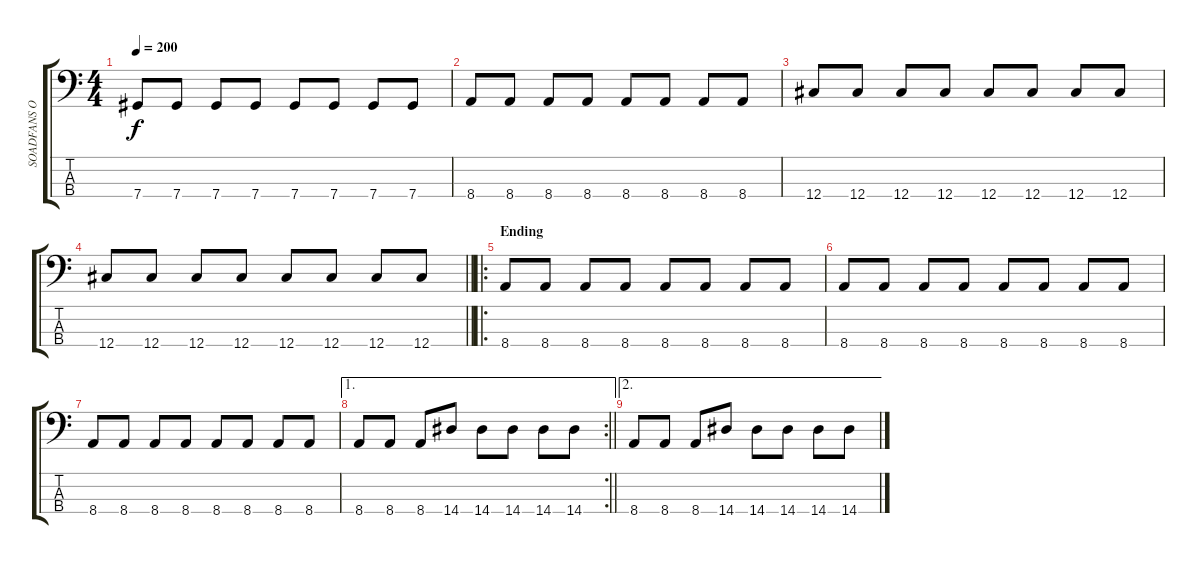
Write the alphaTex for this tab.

\track ("SOADFANS Owns.  (Bass Track)" "SOADFANS O") {instrument electricbassfinger}
\staff {score tabs}
\tuning (Gb2 Db2 Ab1 Db1) {hide}
\ts (4 4)
\tempo 200
\clef f4
\ks c
7.4.8{dy f} 7.4.8 7.4.8 7.4.8 7.4.8 7.4.8 7.4.8 7.4.8 |
8.4.8 8.4.8 8.4.8 8.4.8 8.4.8 8.4.8 8.4.8 8.4.8 |
12.4.8 12.4.8 12.4.8 12.4.8 12.4.8 12.4.8 12.4.8 12.4.8 |
\barLineRight lightlight
12.4.8 12.4.8 12.4.8 12.4.8 12.4.8 12.4.8 12.4.8 12.4.8 |
\ro
\section ("" "Ending")
8.4.8 8.4.8 8.4.8 8.4.8 8.4.8 8.4.8 8.4.8 8.4.8 |
8.4.8 8.4.8 8.4.8 8.4.8 8.4.8 8.4.8 8.4.8 8.4.8 |
8.4.8 8.4.8 8.4.8 8.4.8 8.4.8 8.4.8 8.4.8 8.4.8 |
\ae 1
\rc 2
\barLineRight lightlight
8.4.8 8.4.8 8.4.8 14.4.8 14.4.8 14.4.8 14.4.8 14.4.8 |
\ae 2
8.4.8 8.4.8 8.4.8 14.4.8 14.4.8 14.4.8 14.4.8 14.4.8
